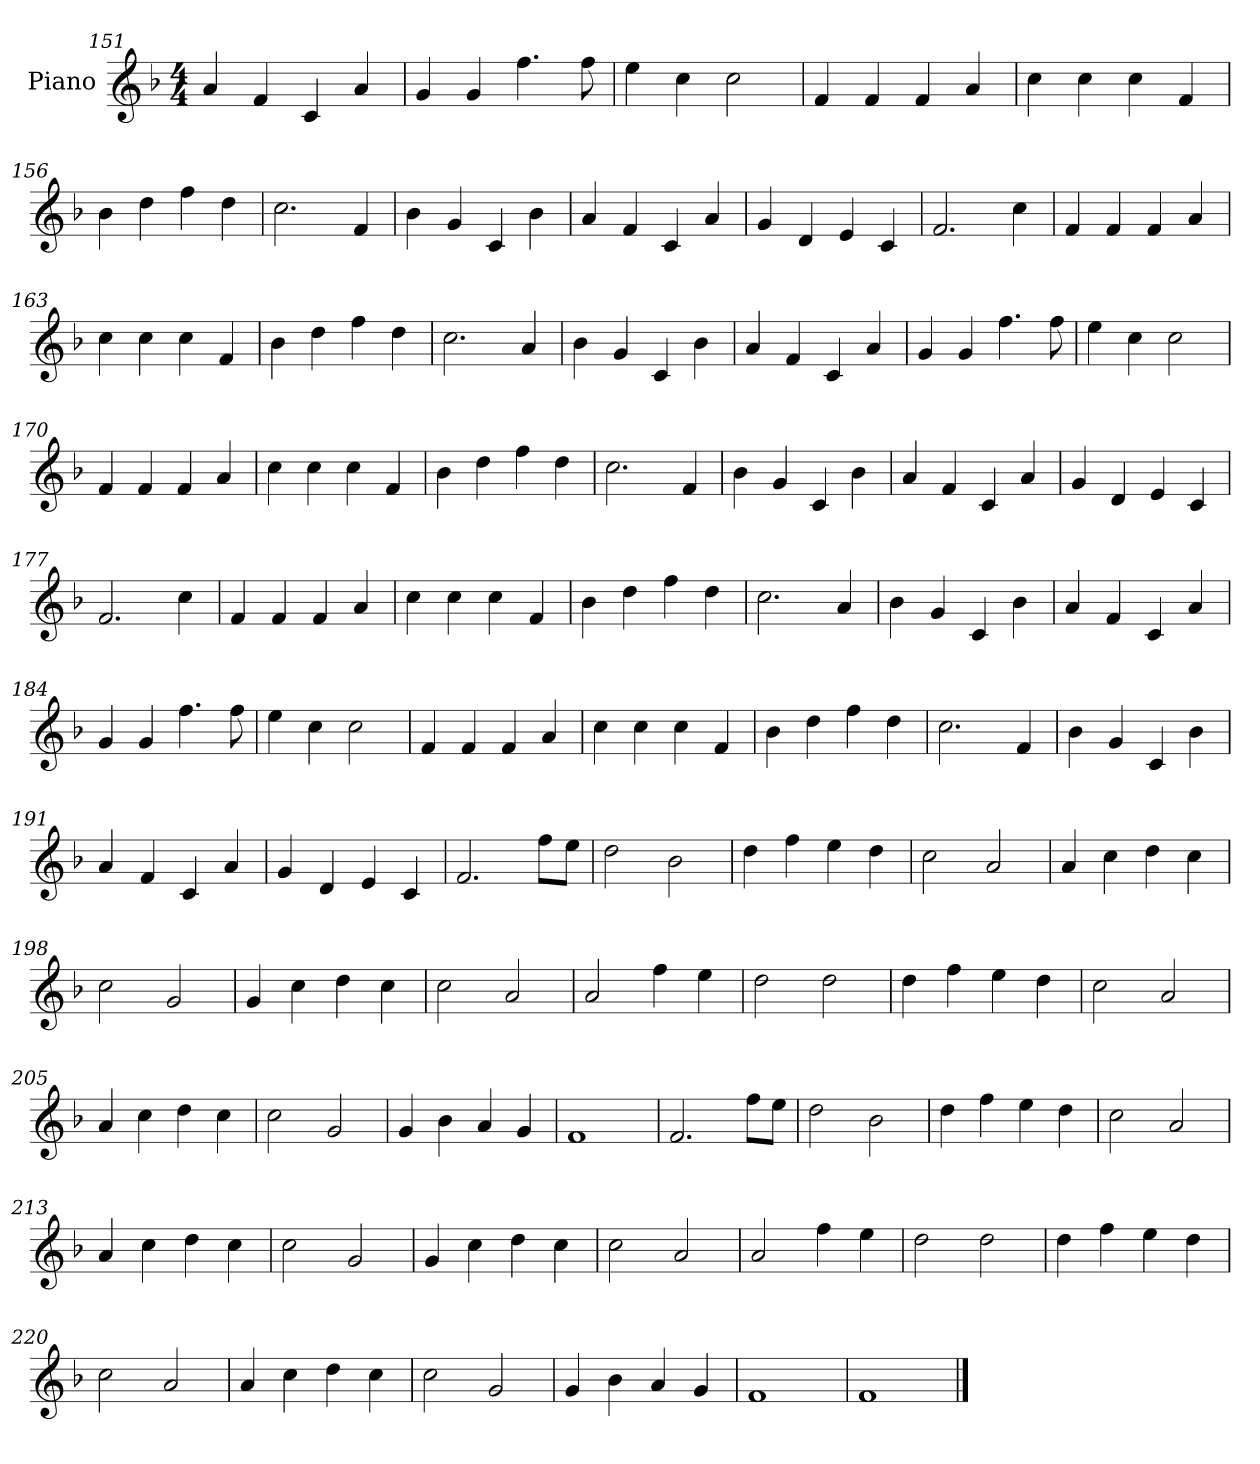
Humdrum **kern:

**kern
*part1
*staff1
*I"Piano
*I'Pno
*clefG2
*k[b-]
*M4/4
=151
4a/
4f/
4c/
4a/
=152
4g/
4g/
4.ff\
8ff\
=153
4ee\
4cc\
2cc\
=154
4f/
4f/
4f/
4a/
=155
4cc\
4cc\
4cc\
4f/
=156
4b-\
4dd\
4ff\
4dd\
=157
2.cc\
4f/
=158
4b-\
4g/
4c/
4b-\
=159
4a/
4f/
4c/
4a/
=160
4g/
4d/
4e/
4c/
=161
2.f/
4cc\
=162
4f/
4f/
4f/
4a/
=163
4cc\
4cc\
4cc\
4f/
=164
4b-\
4dd\
4ff\
4dd\
=165
2.cc\
4a/
=166
4b-\
4g/
4c/
4b-\
=167
4a/
4f/
4c/
4a/
=168
4g/
4g/
4.ff\
8ff\
=169
4ee\
4cc\
2cc\
=170
4f/
4f/
4f/
4a/
=171
4cc\
4cc\
4cc\
4f/
=172
4b-\
4dd\
4ff\
4dd\
=173
2.cc\
4f/
=174
4b-\
4g/
4c/
4b-\
=175
4a/
4f/
4c/
4a/
=176
4g/
4d/
4e/
4c/
=177
2.f/
4cc\
=178
4f/
4f/
4f/
4a/
=179
4cc\
4cc\
4cc\
4f/
=180
4b-\
4dd\
4ff\
4dd\
=181
2.cc\
4a/
=182
4b-\
4g/
4c/
4b-\
=183
4a/
4f/
4c/
4a/
=184
4g/
4g/
4.ff\
8ff\
=185
4ee\
4cc\
2cc\
=186
4f/
4f/
4f/
4a/
=187
4cc\
4cc\
4cc\
4f/
=188
4b-\
4dd\
4ff\
4dd\
=189
2.cc\
4f/
=190
4b-\
4g/
4c/
4b-\
=191
4a/
4f/
4c/
4a/
=192
4g/
4d/
4e/
4c/
=193
2.f/
8ff\L
8ee\J
=194
2dd\
2b-\
=195
4dd\
4ff\
4ee\
4dd\
=196
2cc\
2a/
=197
4a/
4cc\
4dd\
4cc\
=198
2cc\
2g/
=199
4g/
4cc\
4dd\
4cc\
=200
2cc\
2a/
=201
2a/
4ff\
4ee\
=202
2dd\
2dd\
=203
4dd\
4ff\
4ee\
4dd\
=204
2cc\
2a/
=205
4a/
4cc\
4dd\
4cc\
=206
2cc\
2g/
=207
4g/
4b-\
4a/
4g/
=208
1f
=209
2.f/
8ff\L
8ee\J
=210
2dd\
2b-\
=211
4dd\
4ff\
4ee\
4dd\
=212
2cc\
2a/
=213
4a/
4cc\
4dd\
4cc\
=214
2cc\
2g/
=215
4g/
4cc\
4dd\
4cc\
=216
2cc\
2a/
=217
2a/
4ff\
4ee\
=218
2dd\
2dd\
=219
4dd\
4ff\
4ee\
4dd\
=220
2cc\
2a/
=221
4a/
4cc\
4dd\
4cc\
=222
2cc\
2g/
=223
4g/
4b-\
4a/
4g/
=224
1f
=225
1f
==
*-
